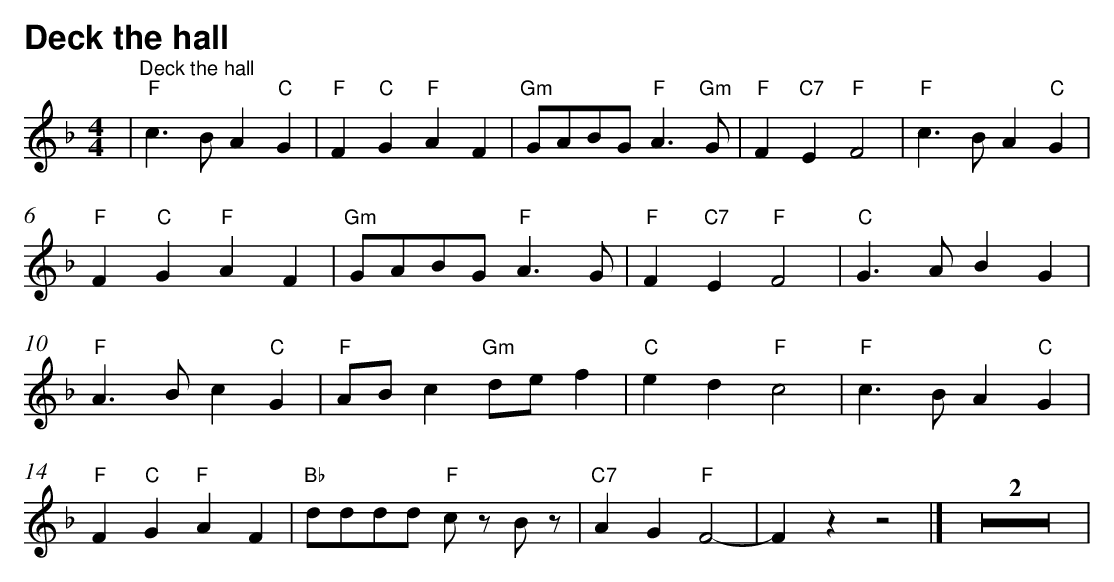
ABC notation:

X:1
T:Deck the hall
L:1/4
M:4/4
Q=1/4=150
K:F
|"Deck the hall" "F" c3/2 B/ A"C" G |"F" F"C" G"F" A F | "Gm" G/A/B/G/"F" A3/2"Gm" G/ |"F" F"C7" E"F" F2 |"F" c3/2 B/ A "C"G | "F" F"C" G "F"A F |
"Gm"G/A/B/G/"F" A3/2 G/ | "F"F "C7"E "F"F2 |"C" G3/2 A/ B G |"F" A3/2 B/ c"C" G |"F" A/B/ c "Gm" d/e/ f |"C" e d "F" c2 |"F" c3/2 B/ A "C"G |
"F"F "C"G "F "A F |"Bb" d/d/d/d/ "F"c/ z/ B/ z/ |"C7" A G"F" F2- | F z z2 |]
Z2|
